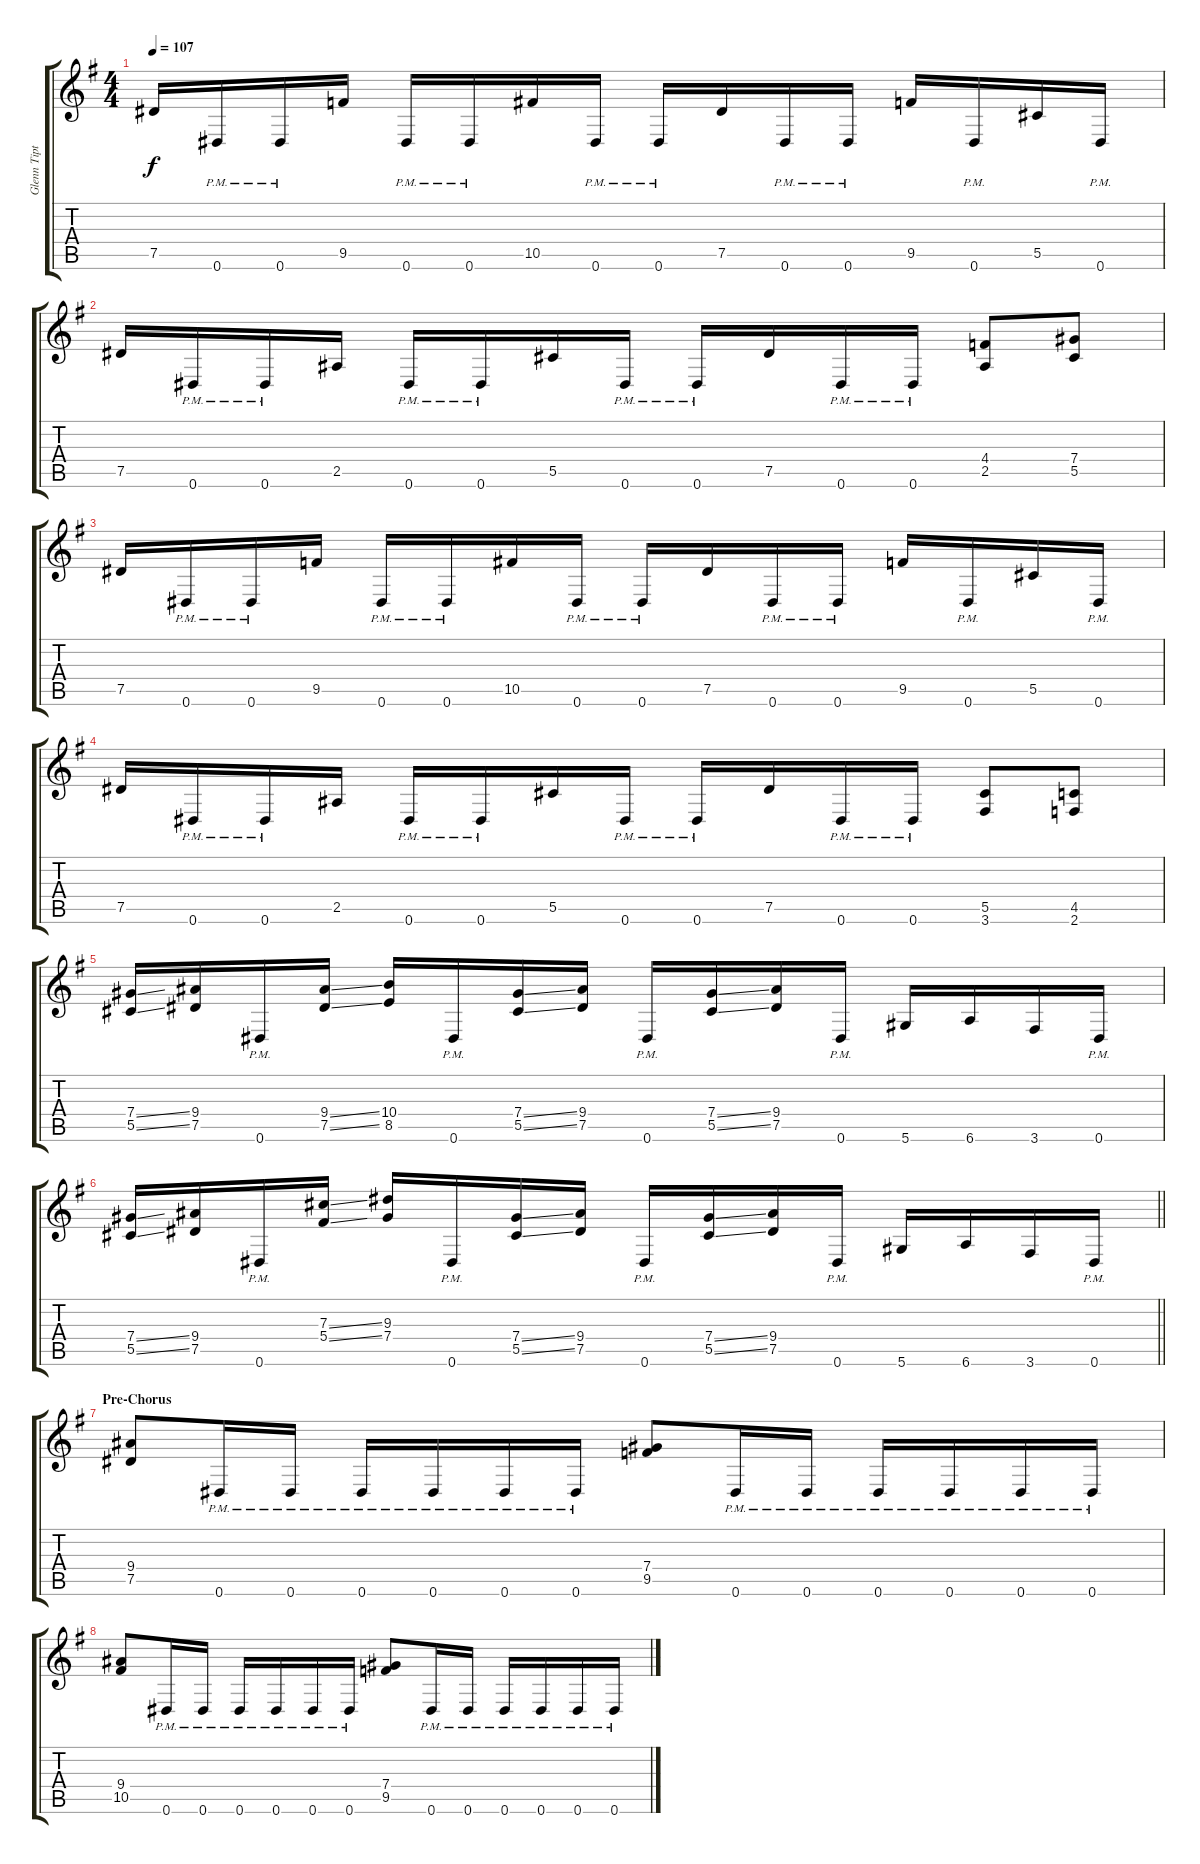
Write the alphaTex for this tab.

\track ("Glenn Tipton" "Glenn Tipt") {instrument distortionguitar}
\staff {score tabs}
\tuning (Eb4 Bb3 Gb3 Db3 Ab2 Eb2) {hide}
\ts (4 4)
\tempo 107
\clef g2
\ks eminor
7.5.16{dy f} 0.6{pm}.16 0.6{pm}.16 9.5.16 0.6{pm}.16 0.6{pm}.16 10.5.16 0.6{pm}.16 0.6{pm}.16 7.5.16 0.6{pm}.16 0.6{pm}.16 9.5.16 0.6{pm}.16 5.5.16 0.6{pm}.16 |
7.5.16 0.6{pm}.16 0.6{pm}.16 2.5.16 0.6{pm}.16 0.6{pm}.16 5.5.16 0.6{pm}.16 0.6{pm}.16 7.5.16 0.6{pm}.16 0.6{pm}.16 (4.4 2.5).8 (7.4 5.5).8 |
7.5.16 0.6{pm}.16 0.6{pm}.16 9.5.16 0.6{pm}.16 0.6{pm}.16 10.5.16 0.6{pm}.16 0.6{pm}.16 7.5.16 0.6{pm}.16 0.6{pm}.16 9.5.16 0.6{pm}.16 5.5.16 0.6{pm}.16 |
7.5.16 0.6{pm}.16 0.6{pm}.16 2.5.16 0.6{pm}.16 0.6{pm}.16 5.5.16 0.6{pm}.16 0.6{pm}.16 7.5.16 0.6{pm}.16 0.6{pm}.16 (5.5 3.6).8 (4.5 2.6).8 |
(7.4{ss} 5.5{ss}).16 (9.4 7.5).16 0.6{pm}.16 (9.4{ss} 7.5{ss}).16 (10.4 8.5).16 0.6{pm}.16 (7.4{ss} 5.5{ss}).16 (9.4 7.5).16 0.6{pm}.16 (7.4{ss} 5.5{ss}).16 (9.4 7.5).16 0.6{pm}.16 5.6.16 6.6.16 3.6.16 0.6{pm}.16 |
\barLineRight lightlight
(7.4{ss} 5.5{ss}).16 (9.4 7.5).16 0.6{pm}.16 (7.3{ss} 5.4{ss}).16 (9.3 7.4).16 0.6{pm}.16 (7.4{ss} 5.5{ss}).16 (9.4 7.5).16 0.6{pm}.16 (7.4{ss} 5.5{ss}).16 (9.4 7.5).16 0.6{pm}.16 5.6.16 6.6.16 3.6.16 0.6{pm}.16 |
\section ("" "Pre-Chorus")
(9.4 7.5).8 0.6{pm}.16 0.6{pm}.16 0.6{pm}.16 0.6{pm}.16 0.6{pm}.16 0.6{pm}.16 (7.4 9.5).8 0.6{pm}.16 0.6{pm}.16 0.6{pm}.16 0.6{pm}.16 0.6{pm}.16 0.6{pm}.16 |
(9.4 10.5).8 0.6{pm}.16 0.6{pm}.16 0.6{pm}.16 0.6{pm}.16 0.6{pm}.16 0.6{pm}.16 (7.4 9.5).8 0.6{pm}.16 0.6{pm}.16 0.6{pm}.16 0.6{pm}.16 0.6{pm}.16 0.6{pm}.16
